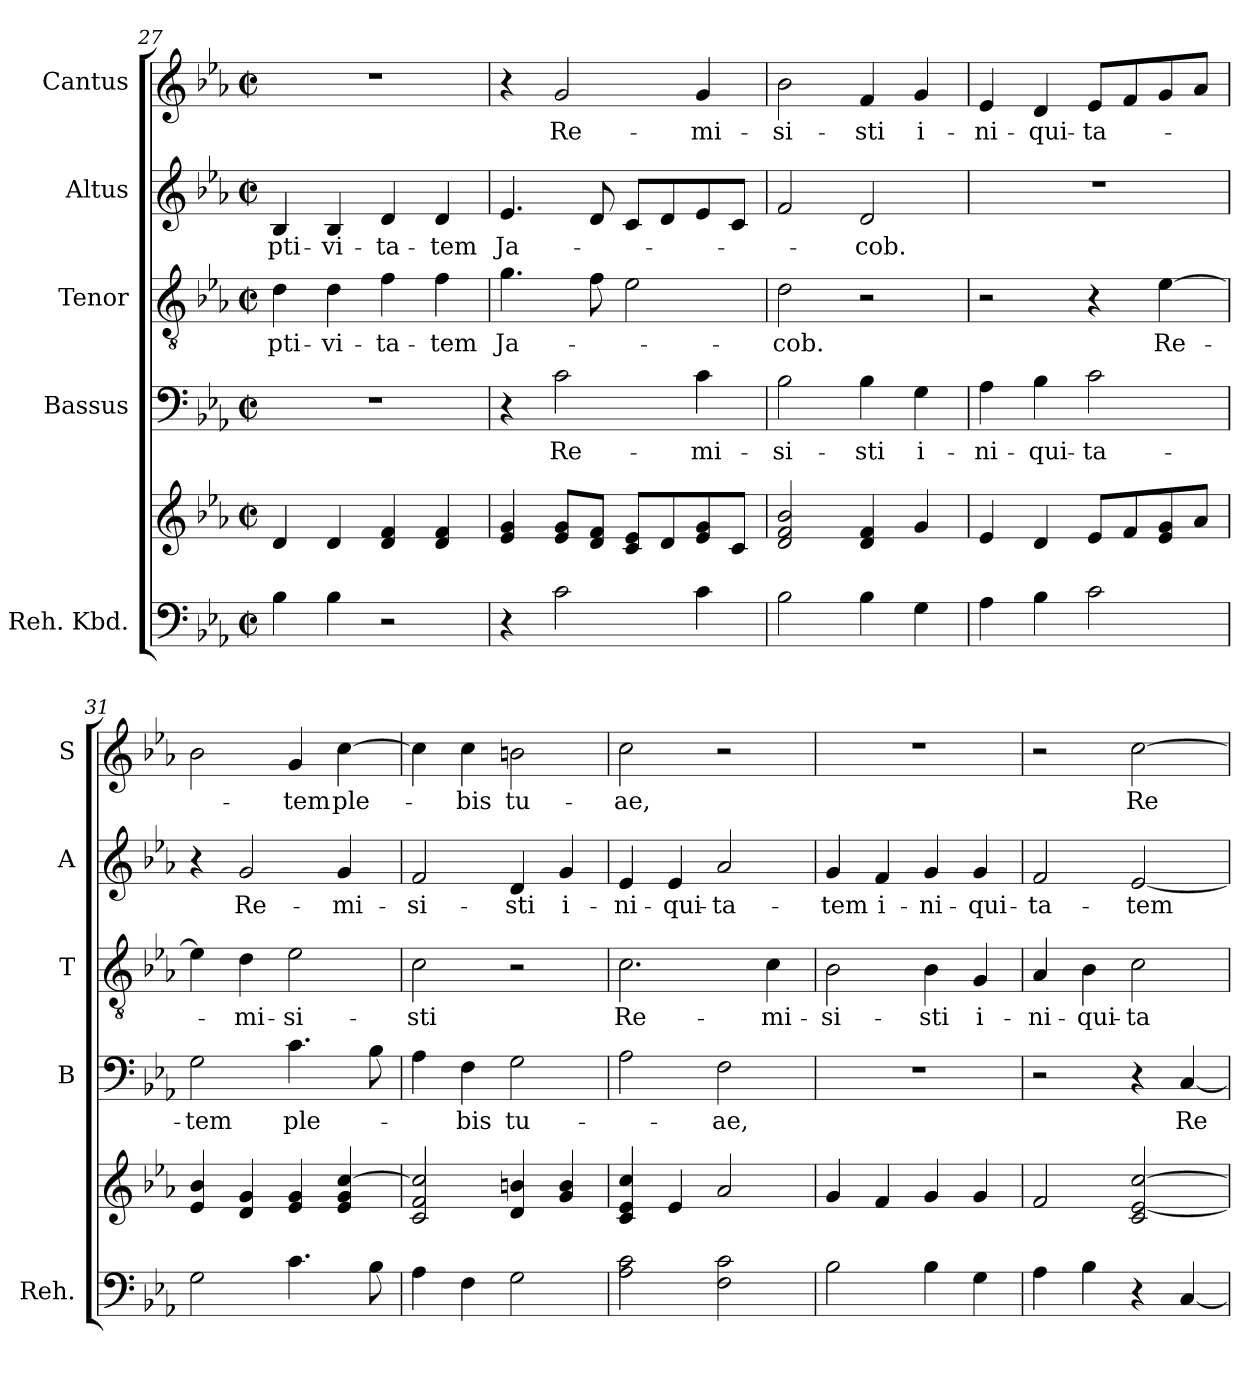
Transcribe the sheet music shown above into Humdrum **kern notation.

**kern	**kern	**kern	**text	**kern	**text	**kern	**text	**kern	**text
*part5	*part5	*part4	*part4	*part3	*part3	*part2	*part2	*part1	*part1
*staff6	*staff5	*staff4	*staff4	*staff3	*staff3	*staff2	*staff2	*staff1	*staff1
*I"Reh. Kbd.	*	*I"Bassus	*	*I"Tenor	*	*I"Altus	*	*I"Cantus	*
*I'Reh.	*	*I'B	*	*I'T	*	*I'A	*	*I'S	*
*clefF4	*clefG2	*clefF4	*	*clefGv2	*	*clefG2	*	*clefG2	*
*k[b-e-a-]	*k[b-e-a-]	*k[b-e-a-]	*	*k[b-e-a-]	*	*k[b-e-a-]	*	*k[b-e-a-]	*
*E-:	*E-:	*E-:	*	*E-:	*	*E-:	*	*E-:	*
*M2/2	*M2/2	*M2/2	*	*M2/2	*	*M2/2	*	*M2/2	*
*met(c|)	*met(c|)	*met(c|)	*	*met(c|)	*	*met(c|)	*	*met(c|)	*
=27	=27	=27	=27	=27	=27	=27	=27	=27	=27
4B-\	4d/	1r	.	4d\	-pti-	4B-/	-pti-	1r	.
4B-\	4d/	.	.	4d\	-vi-	4B-/	-vi-	.	.
2r	4d/ 4f/	.	.	4f\	-ta-	4d/	-ta-	.	.
.	4d/ 4f/	.	.	4f\	-tem	4d/	-tem	.	.
=28	=28	=28	=28	=28	=28	=28	=28	=28	=28
4r	4e-/ 4g/	4r	.	4.g\	Ja-	4.e-/	Ja-	4r	.
2c\	8e-/ 8g/L	2c\	Re-	.	.	.	.	2g/	Re-
.	8d/ 8f/J	.	.	8f\	.	8d/	.	.	.
.	8c/ 8e-/L	.	.	2e-\	.	8c/L	.	.	.
.	8d/	.	.	.	.	8d/	.	.	.
4c\	8e-/ 8g/	4c\	-mi-	.	.	8e-/	.	4g/	-mi-
.	8c/J	.	.	.	.	8c/J	.	.	.
=29	=29	=29	=29	=29	=29	=29	=29	=29	=29
2B-\	2d/ 2f/ 2b-/	2B-\	-si-	2d\	-cob.	2f/	.	2b-\	-si-
4B-\	4d/ 4f/	4B-\	-sti	2r	.	2d/	-cob.	4f/	-sti
4G\	4g/	4G\	i-	.	.	.	.	4g/	i-
=30	=30	=30	=30	=30	=30	=30	=30	=30	=30
4A-\	4e-/	4A-\	-ni-	2r	.	1r	.	4e-/	-ni-
4B-\	4d/	4B-\	-qui-	.	.	.	.	4d/	-qui-
2c\	8e-/L	2c\	-ta-	4r	.	.	.	8e-/L	-ta-
.	8f/	.	.	.	.	.	.	8f/	.
.	8e-/ 8g/	.	.	[4e-\	Re-	.	.	8g/	.
.	8a-/J	.	.	.	.	.	.	8a-/J	.
=31	=31	=31	=31	=31	=31	=31	=31	=31	=31
2G\	4e-/ 4b-/	2G\	-tem	4e-\]	.	4r	.	2b-\	.
.	4d/ 4g/	.	.	4d\	-mi-	2g/	Re-	.	.
4.c\	4e-/ 4g/	4.c\	ple-	2e-\	-si-	.	.	4g/	-tem
.	4e-/ 4g/ [4cc/	.	.	.	.	4g/	-mi-	[4cc\	ple-
8B-\	.	8B-\	.	.	.	.	.	.	.
=32	=32	=32	=32	=32	=32	=32	=32	=32	=32
4A-\	2c/ 2f/ 2cc/]	4A-\	.	2c\	-sti	2f/	-si-	4cc\]	.
4F\	.	4F\	-bis	.	.	.	.	4cc\	-bis
2G\	4d/ 4bn/	2G\	tu-	2r	.	4d/	-sti	2bn\	tu-
.	4g/ 4b/	.	.	.	.	4g/	i-	.	.
=33	=33	=33	=33	=33	=33	=33	=33	=33	=33
2A-\ 2c\	4c/ 4e-/ 4cc/	2A-\	.	2.c\	Re-	4e-/	-ni-	2cc\	-ae,
.	4e-/	.	.	.	.	4e-/	-qui-	.	.
2F\ 2c\	2a-/	2F\	-ae,	.	.	2a-/	-ta-	2r	.
.	.	.	.	4c\	-mi-	.	.	.	.
!!LO:LB:g=z
=34	=34	=34	=34	=34	=34	=34	=34	=34	=34
2B-\	4g/	1r	.	2B-\	-si-	4g/	-tem	1r	.
.	4f/	.	.	.	.	4f/	i-	.	.
4B-\	4g/	.	.	4B-\	-sti	4g/	-ni-	.	.
4G\	4g/	.	.	4G/	i-	4g/	-qui-	.	.
=35	=35	=35	=35	=35	=35	=35	=35	=35	=35
4A-\	2f/	2r	.	4A-/	-ni-	2f/	-ta-	2r	.
4B-\	.	.	.	4B-\	-qui-	.	.	.	.
4r	2c/ [2e-/ [2cc/	4r	.	2c\	-ta-	[2e-/	-tem	[2cc\	Re-
[4C/	.	[4C/	Re-	.	.	.	.	.	.
=	=	=	=	=	=	=	=	=	=
*-	*-	*-	*-	*-	*-	*-	*-	*-	*-
